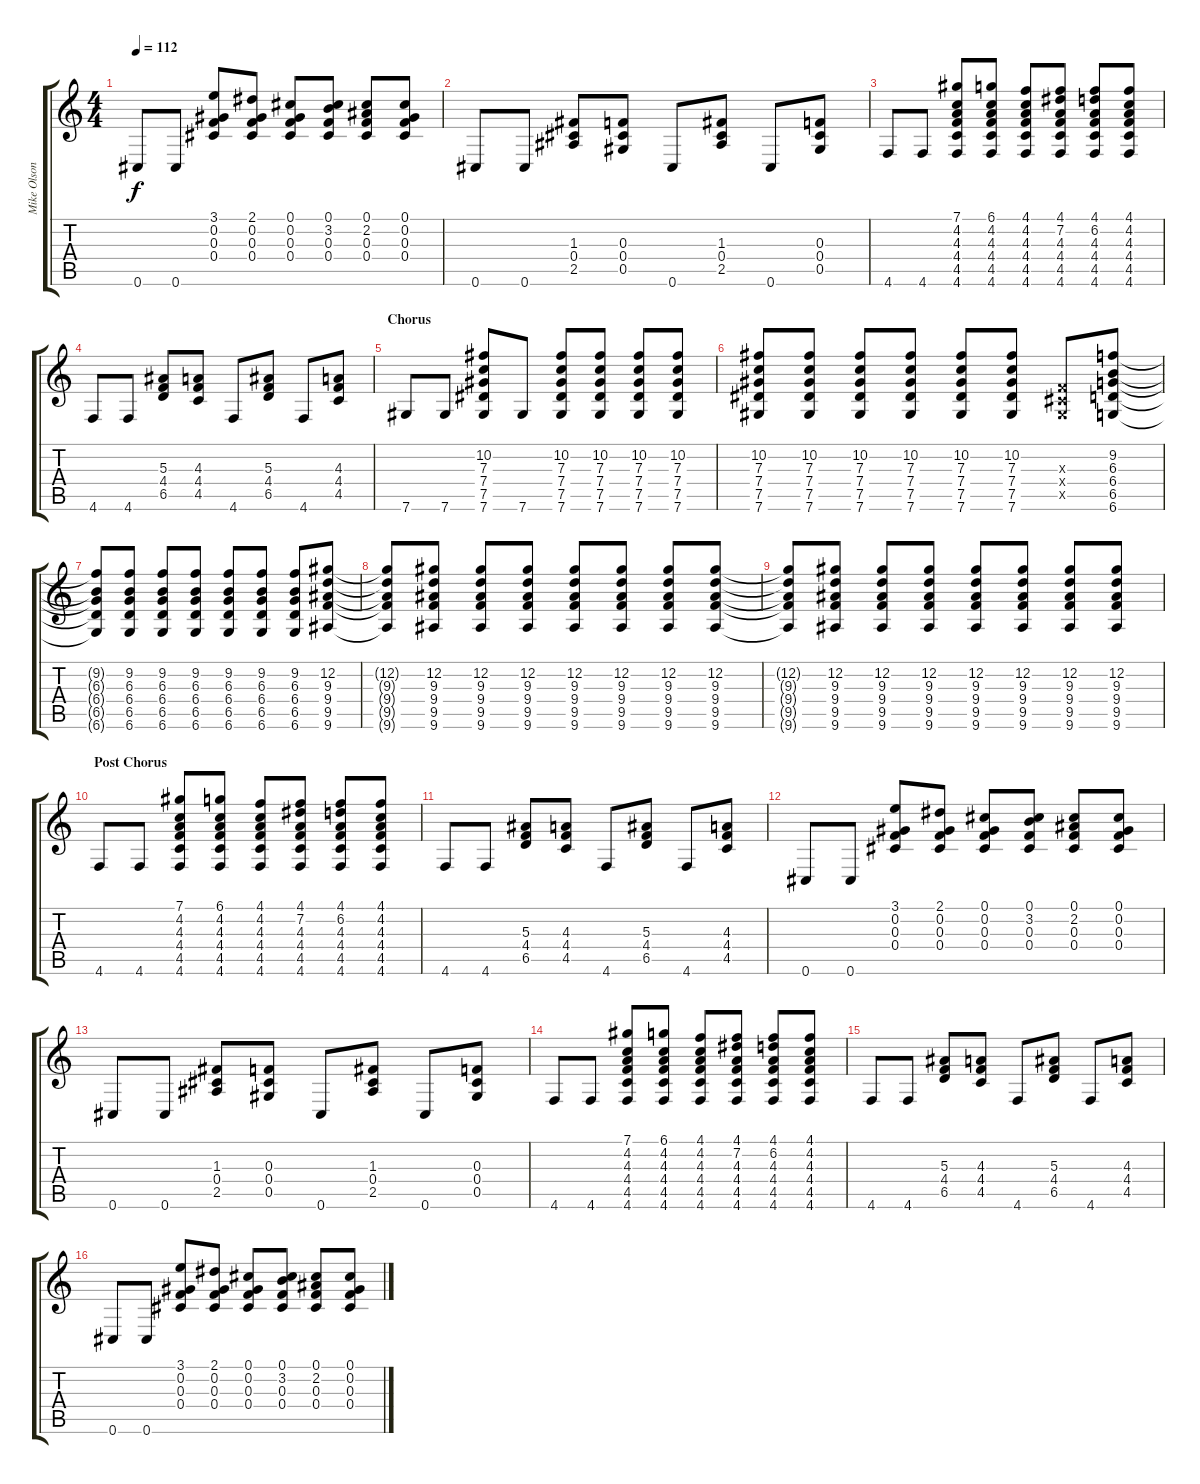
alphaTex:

\track ("Mike Olson" "Mike Olson") {instrument acousticguitarsteel}
\staff {score tabs}
\tuning (Db4 Ab3 F3 Db3 Ab2 Db2) {hide}
\ts (4 4)
\tempo 112
\clef g2
\ks c
0.6.8{dy f} 0.6.8 (3.1 0.2 0.3 0.4).8 (2.1 0.2 0.3 0.4).8 (0.1 0.2 0.3 0.4).8 (0.1 3.2 0.3 0.4).8 (0.1 2.2 0.3 0.4).8 (0.1 0.2 0.3 0.4).8 |
0.6.8 0.6.8 (1.3 0.4 2.5).8 (0.3 0.4 0.5).8 0.6.8 (1.3 0.4 2.5).8 0.6.8 (0.3 0.4 0.5).8 |
4.6.8 4.6.8 (7.1 4.2 4.3 4.4 4.5 4.6).8 (6.1 4.2 4.3 4.4 4.5 4.6).8 (4.1 4.2 4.3 4.4 4.5 4.6).8 (4.1 7.2 4.3 4.4 4.5 4.6).8 (4.1 6.2 4.3 4.4 4.5 4.6).8 (4.1 4.2 4.3 4.4 4.5 4.6).8 |
4.6.8 4.6.8 (5.3 4.4 6.5).8 (4.3 4.4 4.5).8 4.6.8 (5.3 4.4 6.5).8 4.6.8 (4.3 4.4 4.5).8 |
\section ("" "Chorus")
7.6.8 7.6.8 (10.2 7.3 7.4 7.5 7.6).8 7.6.8 (10.2 7.3 7.4 7.5 7.6).8 (10.2 7.3 7.4 7.5 7.6).8 (10.2 7.3 7.4 7.5 7.6).8 (10.2 7.3 7.4 7.5 7.6).8 |
(10.2 7.3 7.4 7.5 7.6).8 (10.2 7.3 7.4 7.5 7.6).8 (10.2 7.3 7.4 7.5 7.6).8 (10.2 7.3 7.4 7.5 7.6).8 (10.2 7.3 7.4 7.5 7.6).8 (10.2 7.3 7.4 7.5 7.6).8 (0.3{x} 0.4{x} 0.5{x}).8 (9.2 6.3 6.4 6.5 6.6).8 |
(9.2{t} 6.3{t} 6.4{t} 6.5{t} 6.6{t}).8 (9.2 6.3 6.4 6.5 6.6).8 (9.2 6.3 6.4 6.5 6.6).8 (9.2 6.3 6.4 6.5 6.6).8 (9.2 6.3 6.4 6.5 6.6).8 (9.2 6.3 6.4 6.5 6.6).8 (9.2 6.3 6.4 6.5 6.6).8 (12.2 9.3 9.4 9.5 9.6).8 |
(12.2{t} 9.3{t} 9.4{t} 9.5{t} 9.6{t}).8 (12.2 9.3 9.4 9.5 9.6).8 (12.2 9.3 9.4 9.5 9.6).8 (12.2 9.3 9.4 9.5 9.6).8 (12.2 9.3 9.4 9.5 9.6).8 (12.2 9.3 9.4 9.5 9.6).8 (12.2 9.3 9.4 9.5 9.6).8 (12.2 9.3 9.4 9.5 9.6).8 |
(12.2{t} 9.3{t} 9.4{t} 9.5{t} 9.6{t}).8 (12.2 9.3 9.4 9.5 9.6).8 (12.2 9.3 9.4 9.5 9.6).8 (12.2 9.3 9.4 9.5 9.6).8 (12.2 9.3 9.4 9.5 9.6).8 (12.2 9.3 9.4 9.5 9.6).8 (12.2 9.3 9.4 9.5 9.6).8 (12.2 9.3 9.4 9.5 9.6).8 |
\section ("" "Post Chorus")
4.6.8 4.6.8 (7.1 4.2 4.3 4.4 4.5 4.6).8 (6.1 4.2 4.3 4.4 4.5 4.6).8 (4.1 4.2 4.3 4.4 4.5 4.6).8 (4.1 7.2 4.3 4.4 4.5 4.6).8 (4.1 6.2 4.3 4.4 4.5 4.6).8 (4.1 4.2 4.3 4.4 4.5 4.6).8 |
4.6.8 4.6.8 (5.3 4.4 6.5).8 (4.3 4.4 4.5).8 4.6.8 (5.3 4.4 6.5).8 4.6.8 (4.3 4.4 4.5).8 |
0.6.8 0.6.8 (3.1 0.2 0.3 0.4).8 (2.1 0.2 0.3 0.4).8 (0.1 0.2 0.3 0.4).8 (0.1 3.2 0.3 0.4).8 (0.1 2.2 0.3 0.4).8 (0.1 0.2 0.3 0.4).8 |
0.6.8 0.6.8 (1.3 0.4 2.5).8 (0.3 0.4 0.5).8 0.6.8 (1.3 0.4 2.5).8 0.6.8 (0.3 0.4 0.5).8 |
4.6.8 4.6.8 (7.1 4.2 4.3 4.4 4.5 4.6).8 (6.1 4.2 4.3 4.4 4.5 4.6).8 (4.1 4.2 4.3 4.4 4.5 4.6).8 (4.1 7.2 4.3 4.4 4.5 4.6).8 (4.1 6.2 4.3 4.4 4.5 4.6).8 (4.1 4.2 4.3 4.4 4.5 4.6).8 |
4.6.8 4.6.8 (5.3 4.4 6.5).8 (4.3 4.4 4.5).8 4.6.8 (5.3 4.4 6.5).8 4.6.8 (4.3 4.4 4.5).8 |
0.6.8 0.6.8 (3.1 0.2 0.3 0.4).8 (2.1 0.2 0.3 0.4).8 (0.1 0.2 0.3 0.4).8 (0.1 3.2 0.3 0.4).8 (0.1 2.2 0.3 0.4).8 (0.1 0.2 0.3 0.4).8
